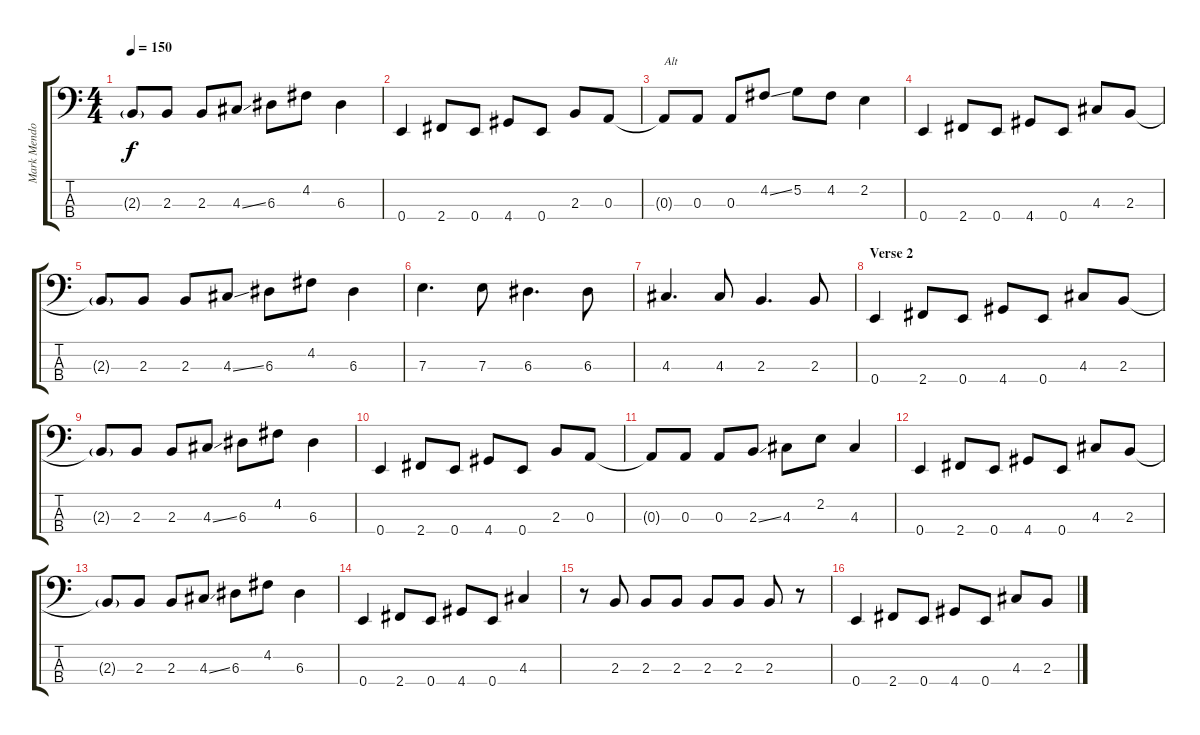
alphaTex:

\track ("Mark Mendoza - Bass" "Mark Mendo") {instrument electricbasspick}
\staff {score tabs}
\tuning (G2 D2 A1 E1) {hide}
\ts (4 4)
\tempo 150
\clef f4
\ks c
2.3{g t}.8{dy f} 2.3.8 2.3.8 4.3{ss}.8 6.3.8 4.2.8 6.3.4 |
0.4.4 2.4.8 0.4.8 4.4.8 0.4.8 2.3.8 0.3.8 |
0.3{t}.8{txt "Alt"} 0.3.8 0.3.8 4.2{ss}.8 5.2.8 4.2.8 2.2.4 |
0.4.4 2.4.8 0.4.8 4.4.8 0.4.8 4.3.8 2.3.8 |
2.3{g t}.8 2.3.8 2.3.8 4.3{ss}.8 6.3.8 4.2.8 6.3.4 |
7.3.4{d} 7.3.8 6.3.4{d} 6.3.8 |
4.3.4{d} 4.3.8 2.3.4{d} 2.3.8 |
\section ("" "Verse 2")
0.4.4 2.4.8 0.4.8 4.4.8 0.4.8 4.3.8 2.3.8 |
2.3{g t}.8 2.3.8 2.3.8 4.3{ss}.8 6.3.8 4.2.8 6.3.4 |
0.4.4 2.4.8 0.4.8 4.4.8 0.4.8 2.3.8 0.3.8 |
0.3{t}.8 0.3.8 0.3.8 2.3{ss}.8 4.3.8 2.2.8 4.3.4 |
0.4.4 2.4.8 0.4.8 4.4.8 0.4.8 4.3.8 2.3.8 |
2.3{g t}.8 2.3.8 2.3.8 4.3{ss}.8 6.3.8 4.2.8 6.3.4 |
0.4.4 2.4.8 0.4.8 4.4.8 0.4.8 4.3.4 |
r.8 2.3.8 2.3.8 2.3.8 2.3.8 2.3.8 2.3.8 r.8 |
0.4.4 2.4.8 0.4.8 4.4.8 0.4.8 4.3.8 2.3.8
